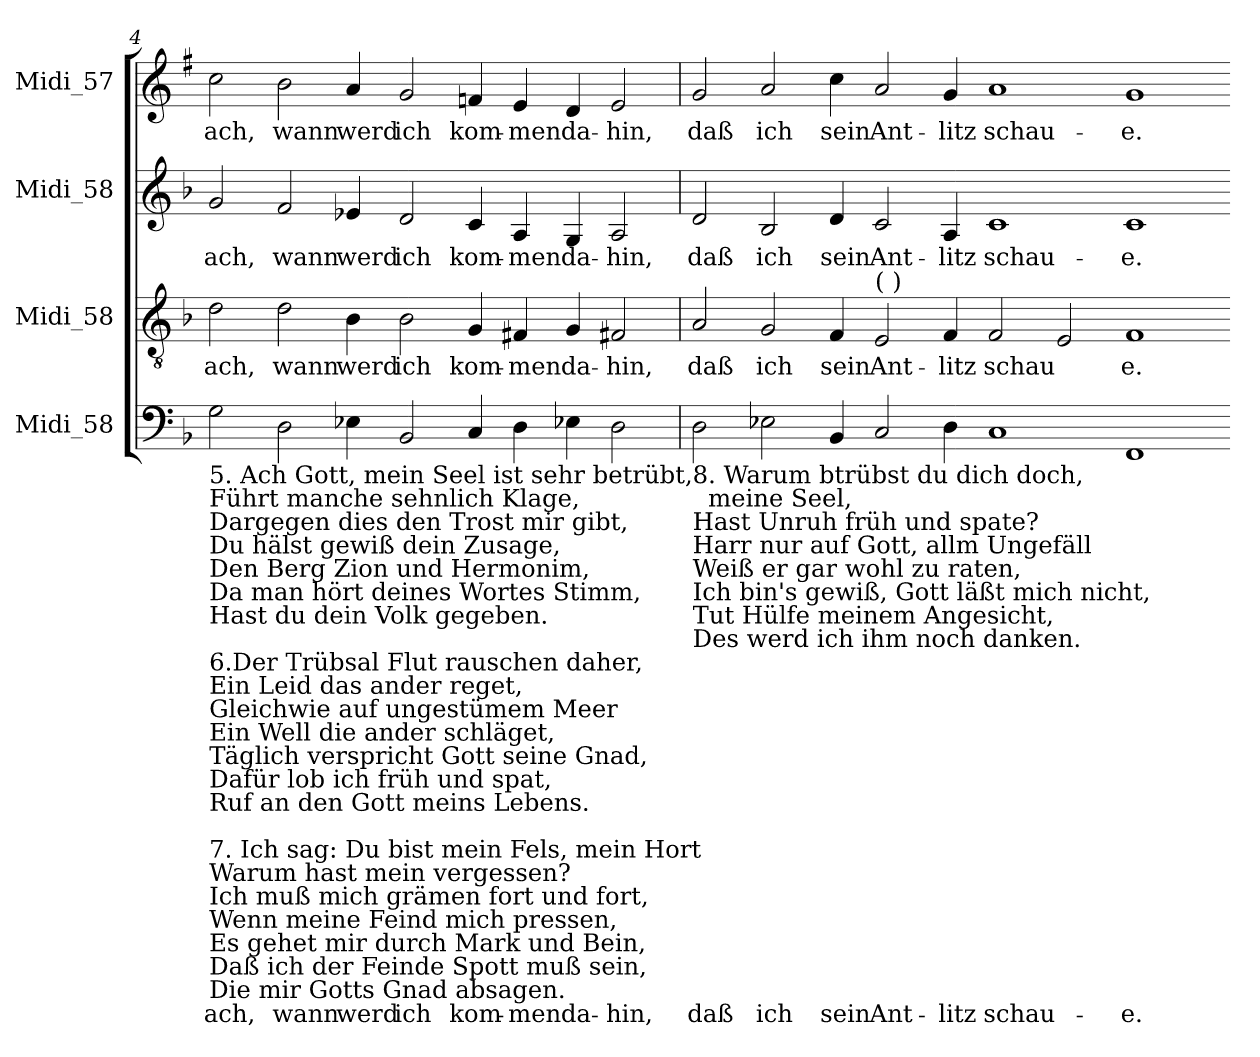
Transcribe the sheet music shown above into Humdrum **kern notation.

**kern	**text	**kern	**text	**kern	**text	**kern	**text
*part4	*part4	*part3	*part3	*part2	*part2	*part1	*part1
*staff4	*staff4	*staff3	*staff3	*staff2	*staff2	*staff1	*staff1
*I"Midi_58	*	*I"Midi_58	*	*I"Midi_58	*	*I"Midi_57	*
*clefF4	*	*clefGv2	*	*clefG2	*	*clefG2	*
*	*	*	*	*	*	*ITrd1c2	*
*k[b-]	*	*k[b-]	*	*k[b-]	*	*k[b-]	*
*F:	*	*F:	*	*F:	*	*F:	*
=4	=4	=4	=4	=4	=4	=4	=4
!LO:TX:b:t=5. Ach Gott, mein Seel ist sehr betrübt,\nFührt manche sehnlich Klage,\nDargegen dies den Trost mir gibt,\nDu hälst gewiß dein Zusage,\nDen Berg Zion und Hermonim,\nDa man hört deines Wortes Stimm,\nHast du dein Volk gegeben.\n\n6.Der Trübsal Flut rauschen daher,\nEin Leid das ander reget,\nGleichwie auf ungestümem Meer\nEin Well die ander schläget,\nTäglich verspricht Gott seine Gnad,\nDafür lob ich früh und spat,\nRuf an den Gott meins Lebens.\n\n7. Ich sag&colon; Du bist mein Fels, mein Hort\nWarum hast mein vergessen?\nIch muß mich grämen fort und fort,\nWenn meine Feind mich pressen,\nEs gehet mir durch Mark und Bein,\nDaß ich der Feinde Spott muß sein,\nDie mir Gotts Gnad absagen.	!	!	!	!	!	!	!
!	!LO:LY:b	!	!LO:LY:b	!	!LO:LY:b	!	!LO:LY:b
2G	ach,	2d	ach,	2g	ach,	2b-	ach,
!	!LO:LY:b	!	!LO:LY:b	!	!LO:LY:b	!	!LO:LY:b
2D	wann	2d	wann	2f	wann	2a	wann
!	!LO:LY:b	!	!LO:LY:b	!	!LO:LY:b	!	!LO:LY:b
4E-X	werd	4B-	werd	4e-X	werd	4g	werd
!	!LO:LY:b	!	!LO:LY:b	!	!LO:LY:b	!	!LO:LY:b
2BB-	ich	2B-	ich	2d	ich	2f	ich
!	!LO:LY:b	!	!LO:LY:b	!	!LO:LY:b	!	!LO:LY:b
4C	kom-	4G	kom-	4c	kom-	4e-X	kom-
!	!LO:LY:b	!	!LO:LY:b	!	!LO:LY:b	!	!LO:LY:b
4D	-men	4F#X	-men	4A	-men	4d	-men
!	!LO:LY:b	!	!LO:LY:b	!	!LO:LY:b	!	!LO:LY:b
4E-X	da-	4G	da-	4G	da-	4c	da-
!	!LO:LY:b	!	!LO:LY:b	!	!LO:LY:b	!	!LO:LY:b
2D	-hin,	2F#X	-hin,	2A	-hin,	2d	-hin,
=5	=5	=5	=5	=5	=5	=5	=5
!LO:TX:b:t=8. Warum btrübst du dich doch,\n                                 meine Seel,\nHast Unruh früh und spate?\nHarr nur auf Gott, allm Ungefäll\nWeiß er gar wohl zu raten,\nIch bin's gewiß, Gott läßt mich nicht,\nTut Hülfe meinem Angesicht,\nDes werd ich ihm noch danken.	!	!	!	!	!	!	!
!	!LO:LY:b	!	!LO:LY:b	!	!LO:LY:b	!	!LO:LY:b
2D	daß	2A	daß	2d	daß	2f	daß
!	!LO:LY:b	!	!LO:LY:b	!	!LO:LY:b	!	!LO:LY:b
2E-X	ich	2G	ich	2B-	ich	2g	ich
!	!LO:LY:b	!	!LO:LY:b	!	!LO:LY:b	!	!LO:LY:b
4BB-	sein	4F	sein	4d	sein	4b-	sein
!	!	!LO:TX:a:t=(  )	!	!	!	!	!
!	!LO:LY:b	!	!LO:LY:b	!	!LO:LY:b	!	!LO:LY:b
2C	Ant-	2E	Ant-	2c	Ant-	2g	Ant-
!	!LO:LY:b	!	!LO:LY:b	!	!LO:LY:b	!	!LO:LY:b
4D	-litz	4F	-litz	4A	-litz	4f	-litz
!	!LO:LY:b	!	!LO:LY:b	!	!LO:LY:b	!	!LO:LY:b
1C	schau-	2F	schau	1c	schau-	1g	schau-
.	.	2E	.	.	.	.	.
!	!LO:LY:b	!	!LO:LY:b	!	!LO:LY:b	!	!LO:LY:b
1FF	-e.	1F	e.	1c	-e.	1f	-e.
=-	=-	=-	=-	=-	=-	=-	=-
*-	*-	*-	*-	*-	*-	*-	*-
